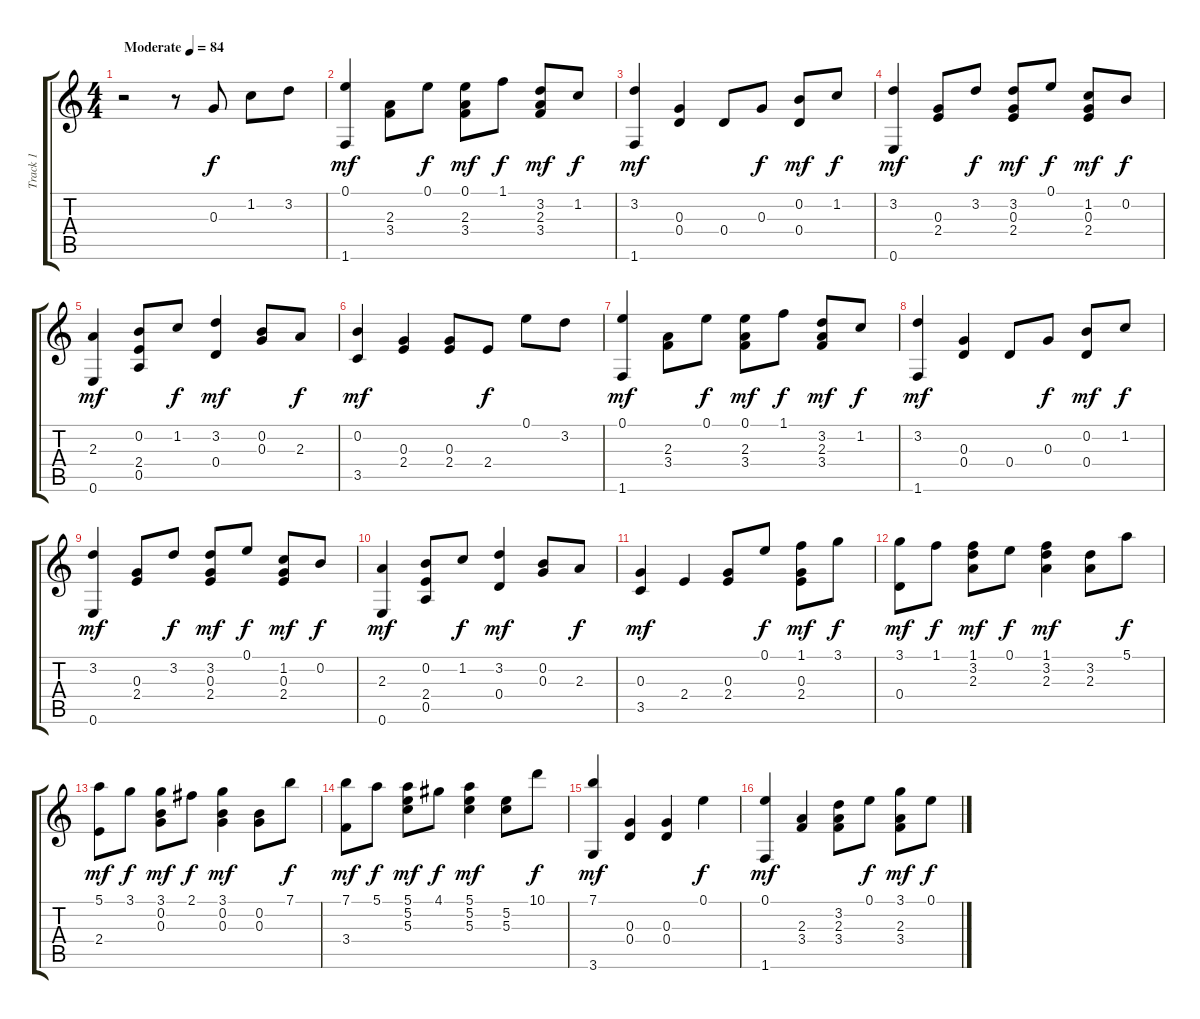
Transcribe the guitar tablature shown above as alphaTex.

\track ("Track 1" "Track 1") {instrument acousticguitarsteel}
\staff {score tabs}
\tuning (E4 B3 G3 D3 A2 E2) {hide}
\ts (4 4)
\tempo (84 "Moderate")
\clef g2
\ks c
r.2{dy f instrument acousticguitarsteel} r.8 0.3.8 1.2.8 3.2.8 |
(0.1 1.6).4{dy mf} (2.3 3.4).8 0.1.8{dy f} (0.1 2.3 3.4).8{dy mf} 1.1.8{dy f} (3.2 2.3 3.4).8{dy mf} 1.2.8{dy f} |
(3.2 1.6).4{dy mf} (0.3 0.4).4 0.4.8 0.3.8{dy f} (0.2 0.4).8{dy mf} 1.2.8{dy f} |
(3.2 0.6).4{dy mf} (0.3 2.4).8 3.2.8{dy f} (3.2 0.3 2.4).8{dy mf} 0.1.8{dy f} (1.2 0.3 2.4).8{dy mf} 0.2.8{dy f} |
(2.3 0.6).4{dy mf} (0.2 2.4 0.5).8 1.2.8{dy f} (3.2 0.4).4{dy mf} (0.2 0.3).8 2.3.8{dy f} |
(0.2 3.5).4{dy mf} (0.3 2.4).4 (0.3 2.4).8 2.4.8{dy f} 0.1.8 3.2.8 |
(0.1 1.6).4{dy mf} (2.3 3.4).8 0.1.8{dy f} (0.1 2.3 3.4).8{dy mf} 1.1.8{dy f} (3.2 2.3 3.4).8{dy mf} 1.2.8{dy f} |
(3.2 1.6).4{dy mf} (0.3 0.4).4 0.4.8 0.3.8{dy f} (0.2 0.4).8{dy mf} 1.2.8{dy f} |
(3.2 0.6).4{dy mf} (0.3 2.4).8 3.2.8{dy f} (3.2 0.3 2.4).8{dy mf} 0.1.8{dy f} (1.2 0.3 2.4).8{dy mf} 0.2.8{dy f} |
(2.3 0.6).4{dy mf} (0.2 2.4 0.5).8 1.2.8{dy f} (3.2 0.4).4{dy mf} (0.2 0.3).8 2.3.8{dy f} |
(0.3 3.5).4{dy mf} 2.4.4 (0.3 2.4).8 0.1.8{dy f} (1.1 0.3 2.4).8{dy mf} 3.1.8{dy f} |
(3.1 0.4).8{dy mf} 1.1.8{dy f} (1.1 3.2 2.3).8{dy mf} 0.1.8{dy f} (1.1 3.2 2.3).4{dy mf} (3.2 2.3).8 5.1.8{dy f} |
(5.1 2.4).8{dy mf} 3.1.8{dy f} (3.1 0.2 0.3).8{dy mf} 2.1.8{dy f} (3.1 0.2 0.3).4{dy mf} (0.2 0.3).8 7.1.8{dy f} |
(7.1 3.4).8{dy mf} 5.1.8{dy f} (5.1 5.2 5.3).8{dy mf} 4.1.8{dy f} (5.1 5.2 5.3).4{dy mf} (5.2 5.3).8 10.1.8{dy f} |
(7.1 3.6).4{dy mf} (0.3 0.4).4 (0.3 0.4).4 0.1.4{dy f} |
(0.1 1.6).4{dy mf} (2.3 3.4).4 (3.2 2.3 3.4).8 0.1.8{dy f} (3.1 2.3 3.4).8{dy mf} 0.1.8{dy f}
